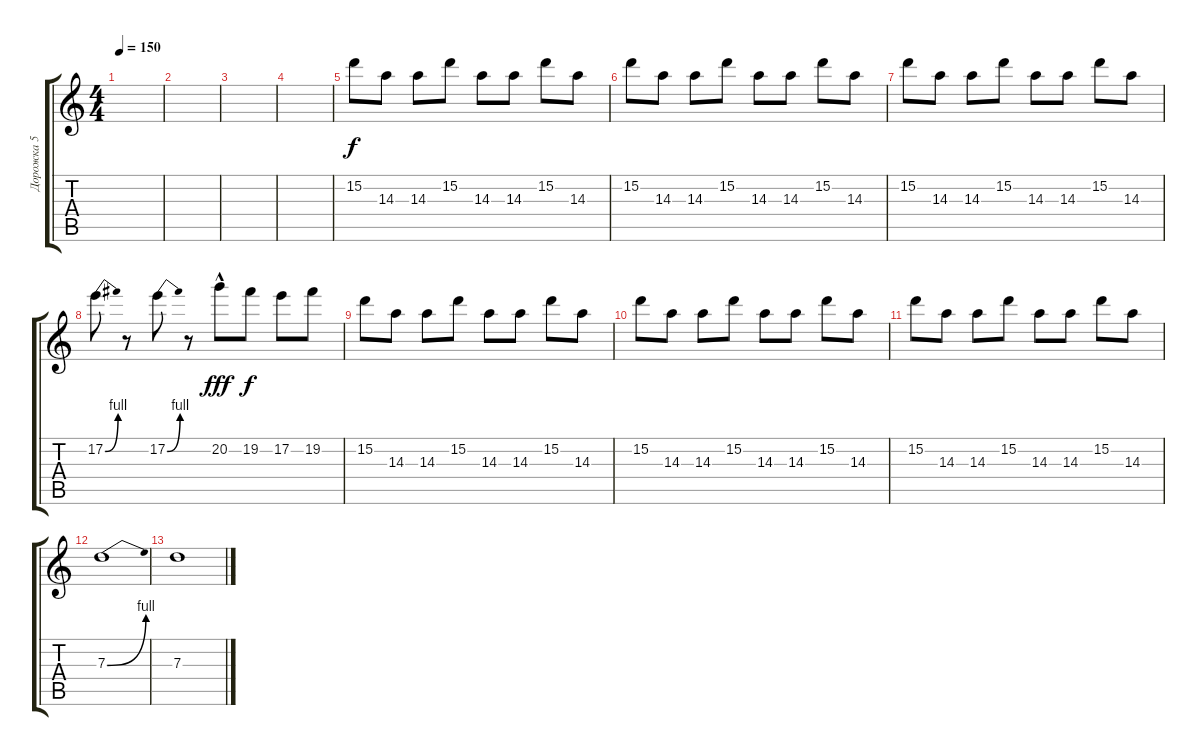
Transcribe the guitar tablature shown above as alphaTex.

\track ("Дорожка 5" "Дорожка 5") {instrument overdrivenguitar}
\staff {score tabs}
\tuning (E4 B3 G3 D3 A2 E2) {hide}
\ts (4 4)
\tempo 150
\clef g2
\ks c
|
|
|
|
15.2.8 14.3.8 14.3.8 15.2.8 14.3.8 14.3.8 15.2.8 14.3.8 |
15.2.8 14.3.8 14.3.8 15.2.8 14.3.8 14.3.8 15.2.8 14.3.8 |
15.2.8 14.3.8 14.3.8 15.2.8 14.3.8 14.3.8 15.2.8 14.3.8 |
17.2{be (bend 0 0 60 4)}.8 r.8 17.2{be (bend 0 0 60 4)}.8 r.8 20.2{hac}.8{dy fff} 19.2.8{dy f} 17.2.8 19.2.8 |
15.2.8 14.3.8 14.3.8 15.2.8 14.3.8 14.3.8 15.2.8 14.3.8 |
15.2.8 14.3.8 14.3.8 15.2.8 14.3.8 14.3.8 15.2.8 14.3.8 |
15.2.8 14.3.8 14.3.8 15.2.8 14.3.8 14.3.8 15.2.8 14.3.8 |
7.3{be (bend 0 0 60 4)}.1 |
7.3.1
